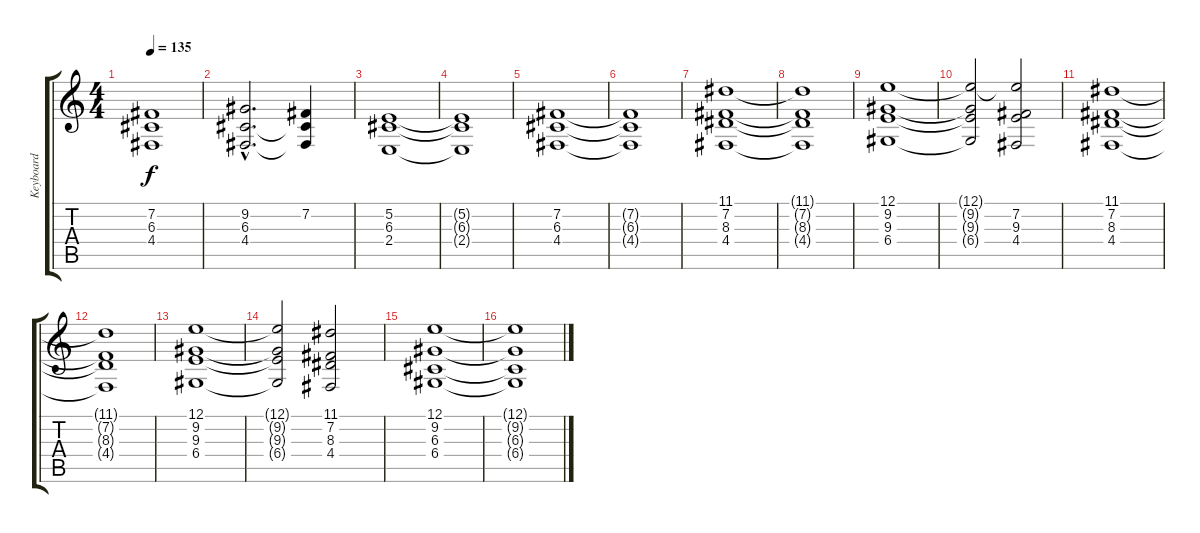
\track ("Keyboard" "Keyboard") {instrument pad8sweep}
\staff {score tabs}
\tuning (E4 B3 G3 D3 A2 E2) {hide}
\ts (4 4)
\tempo 135
\clef g2
\ks c
(7.2 6.3 4.4).1{dy f} |
(9.2{hac} 6.3{hac} 4.4{hac}).2{d} (7.2 6.3{t} 4.4{t}).4 |
(5.2 6.3 2.4).1 |
(5.2{t} 6.3{t} 2.4{t}).1 |
(7.2 6.3 4.4).1 |
(7.2{t} 6.3{t} 4.4{t}).1 |
(11.1 7.2 8.3 4.4).1 |
(11.1{t} 7.2{t} 8.3{t} 4.4{t}).1 |
(12.1 9.2 9.3 6.4).1 |
(12.1{t} 9.2{t} 9.3{t} 6.4{t}).2 (12.1{t} 7.2 9.3 4.4).2 |
(11.1 7.2 8.3 4.4).1 |
(11.1{t} 7.2{t} 8.3{t} 4.4{t}).1 |
(12.1 9.2 9.3 6.4).1 |
(12.1{t} 9.2{t} 9.3{t} 6.4{t}).2 (11.1 7.2 8.3 4.4).2 |
(12.1 9.2 6.3 6.4).1 |
(12.1{t} 9.2{t} 6.3{t} 6.4{t}).1
